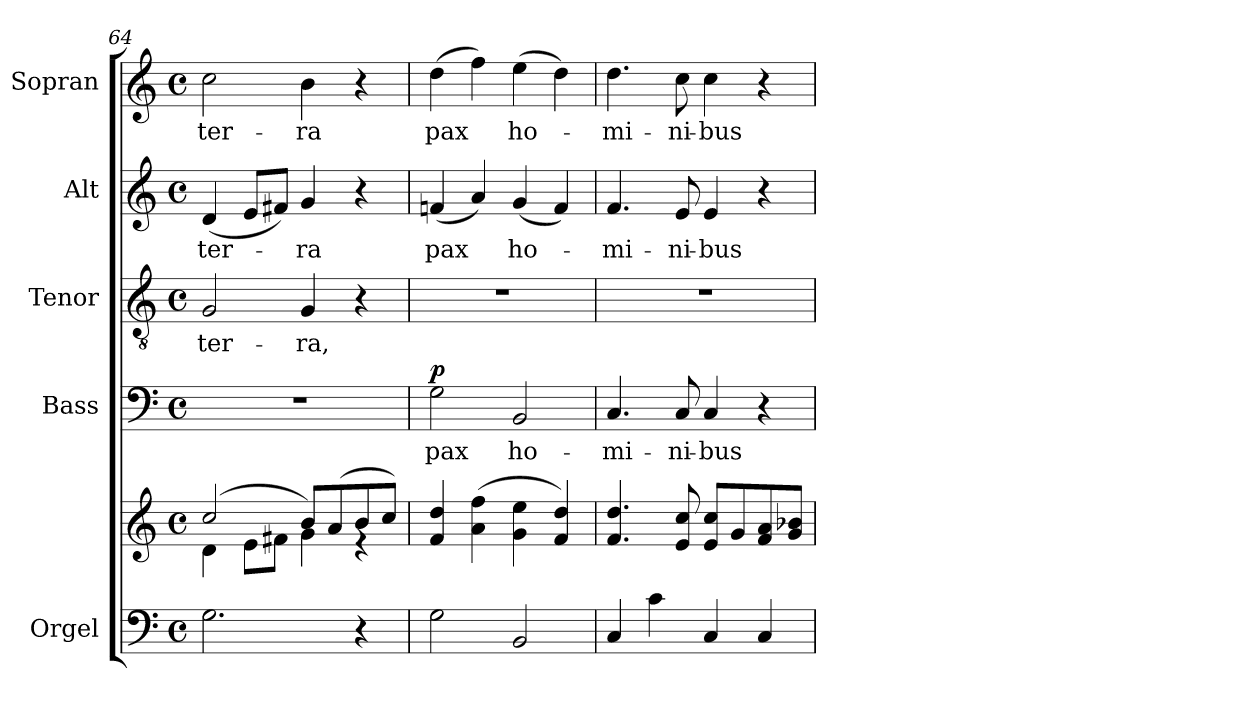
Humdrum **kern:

**kern	**kern	**kern	**text	**dynam	**kern	**text	**kern	**text	**kern	**text
*part5	*part5	*part4	*part4	*part4	*part3	*part3	*part2	*part2	*part1	*part1
*staff6	*staff5	*staff4	*staff4	*staff4	*staff3	*staff3	*staff2	*staff2	*staff1	*staff1
*I"Orgel	*	*I"Bass	*	*	*I"Tenor	*	*I"Alt	*	*I"Sopran	*
*I'Org.	*	*I'B.	*	*	*I'T.	*	*I'A.	*	*I'S.	*
*clefF4	*clefG2	*clefF4	*	*	*clefGv2	*	*clefG2	*	*clefG2	*
*k[]	*k[]	*k[]	*	*	*k[]	*	*k[]	*	*k[]	*
*C:	*C:	*C:	*	*	*C:	*	*C:	*	*C:	*
*M4/4	*M4/4	*M4/4	*	*	*M4/4	*	*M4/4	*	*M4/4	*
*met(c)	*met(c)	*met(c)	*	*	*met(c)	*	*met(c)	*	*met(c)	*
=64	=64	=64	=64	=64	=64	=64	=64	=64	=64	=64
*	*^	*	*	*	*	*	*	*	*	*
!	!	!	!	!	!	!	!LO:LY:b	!	!LO:LY:b	!	!LO:LY:b
2.G\	(2cc/	4d\	1r	.	.	2G/	ter-	(<4d/	ter-	2cc\	ter-
.	.	8e\L	.	.	.	.	.	8e/L	.	.	.
.	.	8f#X\J	.	.	.	.	.	8f#X/J)	.	.	.
!	!	!	!	!	!	!	!LO:LY:b	!	!LO:LY:b	!	!LO:LY:b
.	8b/L)	4g\	.	.	.	4G/	-ra,	4g/	-ra	4b\	-ra
.	(>8a/	.	.	.	.	.	.	.	.	.	.
4r	8b/	4rd	.	.	.	4r	.	4r	.	4r	.
.	8cc/J)	.	.	.	.	.	.	.	.	.	.
*	*v	*v	*	*	*	*	*	*	*	*	*
=65	=65	=65	=65	=65	=65	=65	=65	=65	=65	=65
!	!	!	!LO:LY:b	!LO:DY:a	!	!	!	!LO:LY:b	!	!LO:LY:b
2G\	4f/ 4dd/	2G\	pax	p	1r	.	(<4fn/	pax	(>4dd\	pax
.	(>4a\ 4ff\	.	.	.	.	.	4a/)	.	4ff\)	.
!	!	!	!LO:LY:b	!	!	!	!	!LO:LY:b	!	!LO:LY:b
2BB/	4g\ 4ee\	2BB/	ho-	.	.	.	(<4g/	ho-	(>4ee\	ho-
.	4f/ 4dd/)	.	.	.	.	.	4f/)	.	4dd\)	.
=66	=66	=66	=66	=66	=66	=66	=66	=66	=66	=66
!	!	!	!LO:LY:b	!	!	!	!	!LO:LY:b	!	!LO:LY:b
4C/	4.f/ 4.dd/	4.C/	-mi-	.	1r	.	4.f/	-mi-	4.dd\	-mi-
4c\	.	.	.	.	.	.	.	.	.	.
!	!	!	!LO:LY:b	!	!	!	!	!LO:LY:b	!	!LO:LY:b
.	8e/ 8cc/	8C/	-ni-	.	.	.	8e/	-ni-	8cc\	-ni-
!	!	!	!LO:LY:b	!	!	!	!	!LO:LY:b	!	!LO:LY:b
4C/	8e/ 8cc/L	4C/	-bus	.	.	.	4e/	-bus	4cc\	-bus
.	8g/	.	.	.	.	.	.	.	.	.
4C/	8f/ 8a/	4r	.	.	.	.	4r	.	4r	.
.	8g/ 8b-X/J	.	.	.	.	.	.	.	.	.
=	=	=	=	=	=	=	=	=	=	=
*-	*-	*-	*-	*-	*-	*-	*-	*-	*-	*-
